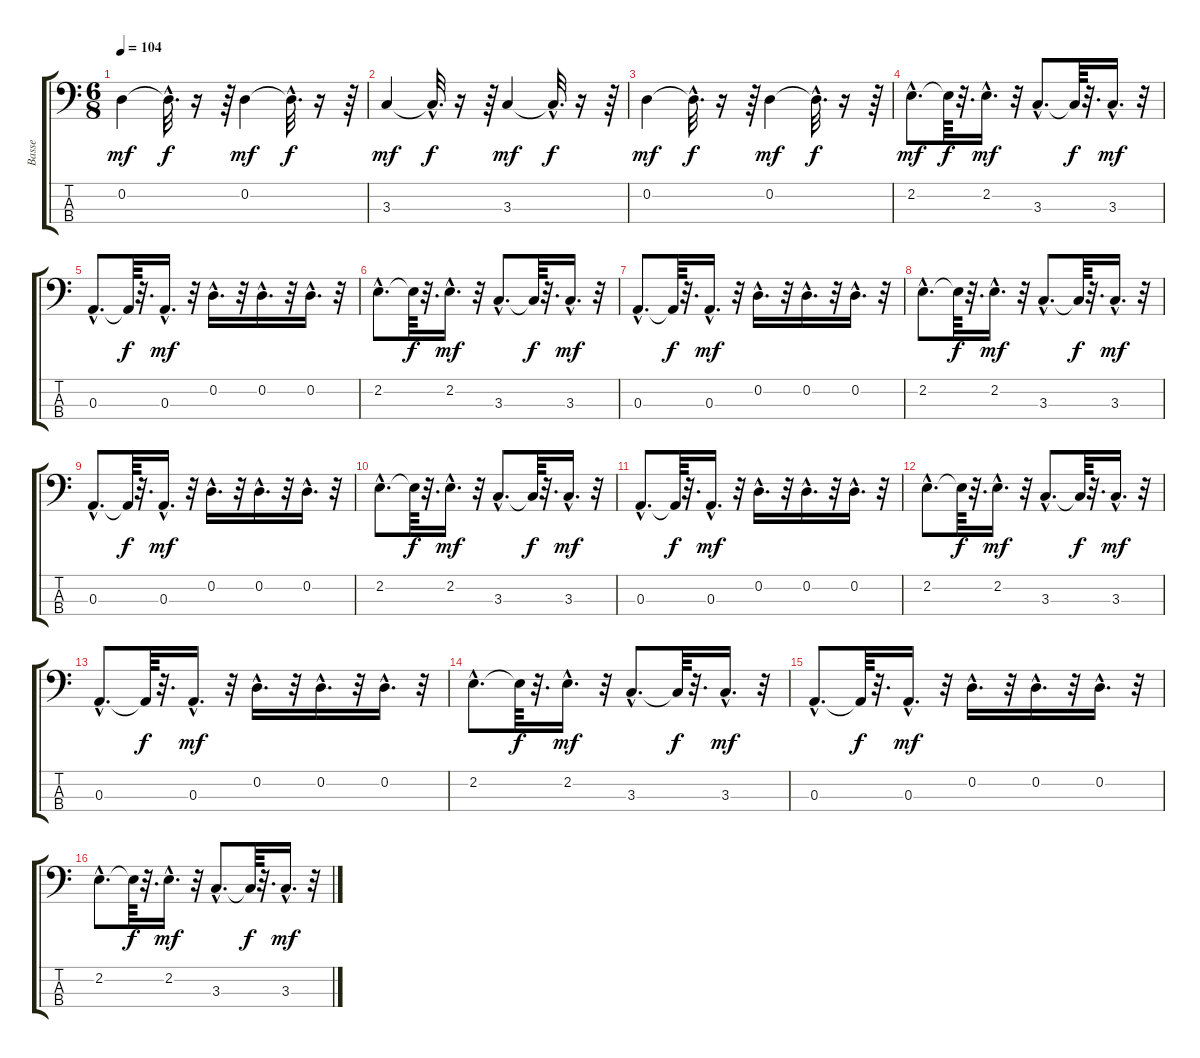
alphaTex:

\track ("Basse" "Basse") {instrument acousticbass}
\staff {score tabs}
\tuning (G2 D2 A1 E1) {hide}
\ts (6 8)
\tempo 104
\clef f4
\ks c
0.2.4{dy mf} 0.2{hac t}.32{d dy f} r.16 r.64 0.2.4{dy mf} 0.2{hac t}.32{d dy f} r.16 r.64 |
3.3.4{dy mf} 3.3{hac t}.32{d dy f} r.16 r.64 3.3.4{dy mf} 3.3{hac t}.32{d dy f} r.16 r.64 |
0.2.4{dy mf} 0.2{hac t}.32{d dy f} r.16 r.64 0.2.4{dy mf} 0.2{hac t}.32{d dy f} r.16 r.64 |
2.2{hac}.8{d dy mf} 2.2{t}.64{dy f} r.32{d} 2.2{hac}.16{d dy mf} r.32 3.3{hac}.8{d} 3.3{t}.64{dy f} r.32{d} 3.3{hac}.16{d dy mf} r.32 |
0.3{hac}.8{d} 0.3{t}.64{dy f} r.32{d} 0.3{hac}.16{d dy mf} r.32 0.2{hac}.16{d} r.32 0.2{hac}.16{d} r.32 0.2{hac}.16{d} r.32 |
2.2{hac}.8{d} 2.2{t}.64{dy f} r.32{d} 2.2{hac}.16{d dy mf} r.32 3.3{hac}.8{d} 3.3{t}.64{dy f} r.32{d} 3.3{hac}.16{d dy mf} r.32 |
0.3{hac}.8{d} 0.3{t}.64{dy f} r.32{d} 0.3{hac}.16{d dy mf} r.32 0.2{hac}.16{d} r.32 0.2{hac}.16{d} r.32 0.2{hac}.16{d} r.32 |
2.2{hac}.8{d} 2.2{t}.64{dy f} r.32{d} 2.2{hac}.16{d dy mf} r.32 3.3{hac}.8{d} 3.3{t}.64{dy f} r.32{d} 3.3{hac}.16{d dy mf} r.32 |
0.3{hac}.8{d} 0.3{t}.64{dy f} r.32{d} 0.3{hac}.16{d dy mf} r.32 0.2{hac}.16{d} r.32 0.2{hac}.16{d} r.32 0.2{hac}.16{d} r.32 |
2.2{hac}.8{d} 2.2{t}.64{dy f} r.32{d} 2.2{hac}.16{d dy mf} r.32 3.3{hac}.8{d} 3.3{t}.64{dy f} r.32{d} 3.3{hac}.16{d dy mf} r.32 |
0.3{hac}.8{d} 0.3{t}.64{dy f} r.32{d} 0.3{hac}.16{d dy mf} r.32 0.2{hac}.16{d} r.32 0.2{hac}.16{d} r.32 0.2{hac}.16{d} r.32 |
2.2{hac}.8{d} 2.2{t}.64{dy f} r.32{d} 2.2{hac}.16{d dy mf} r.32 3.3{hac}.8{d} 3.3{t}.64{dy f} r.32{d} 3.3{hac}.16{d dy mf} r.32 |
0.3{hac}.8{d} 0.3{t}.64{dy f} r.32{d} 0.3{hac}.16{d dy mf} r.32 0.2{hac}.16{d} r.32 0.2{hac}.16{d} r.32 0.2{hac}.16{d} r.32 |
2.2{hac}.8{d} 2.2{t}.64{dy f} r.32{d} 2.2{hac}.16{d dy mf} r.32 3.3{hac}.8{d} 3.3{t}.64{dy f} r.32{d} 3.3{hac}.16{d dy mf} r.32 |
0.3{hac}.8{d} 0.3{t}.64{dy f} r.32{d} 0.3{hac}.16{d dy mf} r.32 0.2{hac}.16{d} r.32 0.2{hac}.16{d} r.32 0.2{hac}.16{d} r.32 |
2.2{hac}.8{d} 2.2{t}.64{dy f} r.32{d} 2.2{hac}.16{d dy mf} r.32 3.3{hac}.8{d} 3.3{t}.64{dy f} r.32{d} 3.3{hac}.16{d dy mf} r.32
